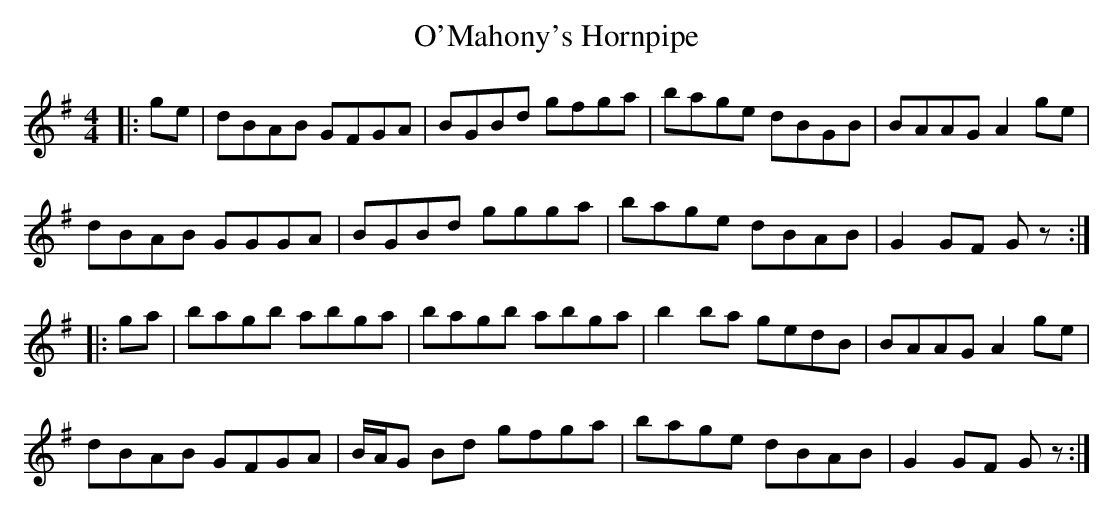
X:1
T:O'Mahony's Hornpipe
M:4/4
L:1/8
K:G
|: ge|dBAB GFGA|BGBd gfga|bage dBGB|BAAG A2 ge|
dBAB GGGA|BGBd ggga|bage dBAB|G2 GF G z :|
|:ga|bagb abga|bagb abga|b2 ba gedB|BAAG A2 ge|
dBAB GFGA|B/A/G Bd gfga|bage dBAB|G2 GF G z :|
